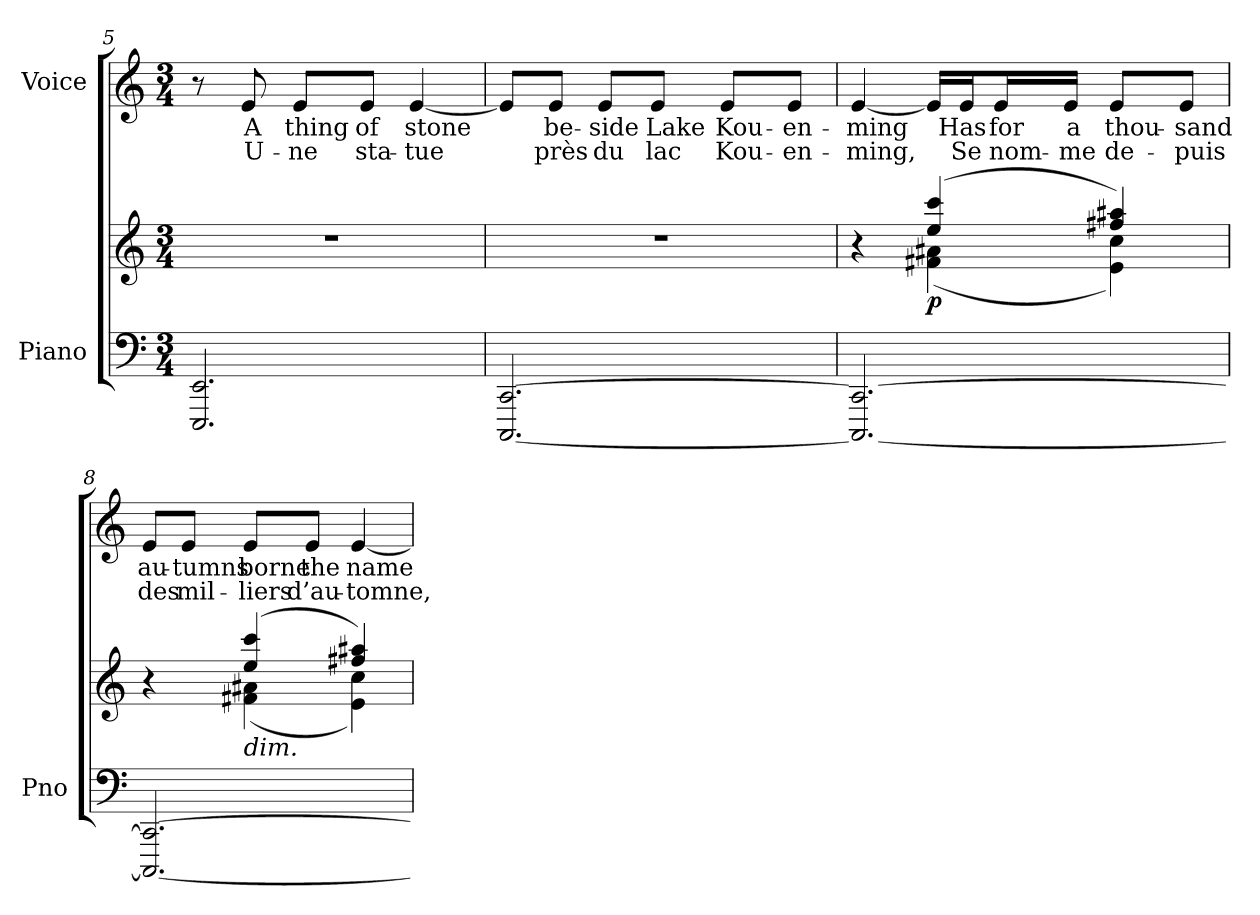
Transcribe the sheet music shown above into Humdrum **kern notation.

**kern	**kern	**dynam	**kern	**text	**text	**dynam
*part2	*part2	*part2	*part1	*part1	*part1	*part1
*staff3	*staff2	*staff2/3	*staff1	*staff1	*staff1	*staff1
*I"Piano	*	*	*I"Voice	*	*	*
*I'Pno	*	*	*	*	*	*
!!LO:LB:g=z
*clefF4	*clefG2	*	*clefG2	*	*	*
*k[]	*k[]	*	*k[]	*	*	*
*M3/4	*M3/4	*	*M3/4	*	*	*
=5	=5	=5	=5	=5	=5	=5
!	!	!LO:DY:b	!	!	!	!
!	!	!LO:DY:n=1:b	!	!	!	!
2.EEE/ 2.EE/	2.r	pp other-dynamics	8r	.	.	.
!	!	!	!	!LO:LY:b	!LO:LY:b	!LO:DY:a
!	!	!	!	!	!	!LO:DY:n=1:a
.	.	.	8e/	A	U-	p other-dynamics
!	!	!	!	!LO:LY:b	!LO:LY:b	!
.	.	.	8e/L	thing	-ne	.
!	!	!	!	!LO:LY:b	!LO:LY:b	!
.	.	.	8e/J	of	sta-	.
!	!	!	!	!LO:LY:b	!LO:LY:b	!
.	.	.	[4e/	stone	-tue	.
=6	=6	=6	=6	=6	=6	=6
[2.CCC/ [2.CC/	2.r	.	8e/L]	.	.	.
!	!	!	!	!LO:LY:b	!LO:LY:b	!
.	.	.	8e/J	be-	près	.
!	!	!	!	!LO:LY:b	!LO:LY:b	!
.	.	.	8e/L	-side	du	.
!	!	!	!	!LO:LY:b	!LO:LY:b	!
.	.	.	8e/J	Lake	lac	.
!	!	!	!	!LO:LY:b	!LO:LY:b	!
.	.	.	8e/L	Kou-	Kou-	.
!	!	!	!	!LO:LY:b	!LO:LY:b	!
.	.	.	8e/J	-en-	-en-	.
=7	=7	=7	=7	=7	=7	=7
*	*^	*	*	*	*	*
!	!	!	!	!	!LO:LY:b	!LO:LY:b	!
2.CCC/_ 2.CC/_	4r	4ryy	.	[4e/	-ming	-ming,	.
!	!	!	!LO:DY:b	!	!	!	!
.	(4ee/ 4ccc/	(4f#X\ 4a#X\	p	16e/LL]	.	.	.
!	!	!	!	!	!LO:LY:b	!LO:LY:b	!
.	.	.	.	16e/J	Has	Se	.
!	!	!	!	!	!LO:LY:b	!LO:LY:b	!
.	.	.	.	16e/L	for	nom-	.
!	!	!	!	!	!LO:LY:b	!LO:LY:b	!
.	.	.	.	16e/JJ	a	-me	.
!	!	!	!	!	!LO:LY:b	!LO:LY:b	!
.	4ff#X/ 4aa#X/)	4e\ 4cc\)	.	8e/L	thou-	de-	.
!	!	!	!	!	!LO:LY:b	!LO:LY:b	!
.	.	.	.	8e/J	-sand	-puis	.
!!LO:LB:g=z
=8	=8	=8	=8	=8	=8	=8	=8
!	!	!	!	!	!LO:LY:b	!LO:LY:b	!
2.CCC/_ 2.CC/_	4r	4ryy	.	8e/L	au-	des	.
!	!	!	!	!	!LO:LY:b	!LO:LY:b	!
.	.	.	.	8e/J	-tumns	mil-	.
!	!LO:TX:b:i:t=dim.	!	!	!	!	!	!
!	!	!	!	!	!LO:LY:b	!LO:LY:b	!
.	(4ee/ 4ccc/	(4f#X\ 4a#X\	.	8e/L	borne	-liers	.
!	!	!	!	!	!LO:LY:b	!LO:LY:b	!
.	.	.	.	8e/J	the	d’au-	.
!	!	!	!	!	!LO:LY:b	!LO:LY:b	!
.	4ff#X/ 4aa#X/)	4e\ 4cc\)	.	[4e/	name	-tomne,	.
*	*v	*v	*	*	*	*	*
=	=	=	=	=	=	=
*-	*-	*-	*-	*-	*-	*-
